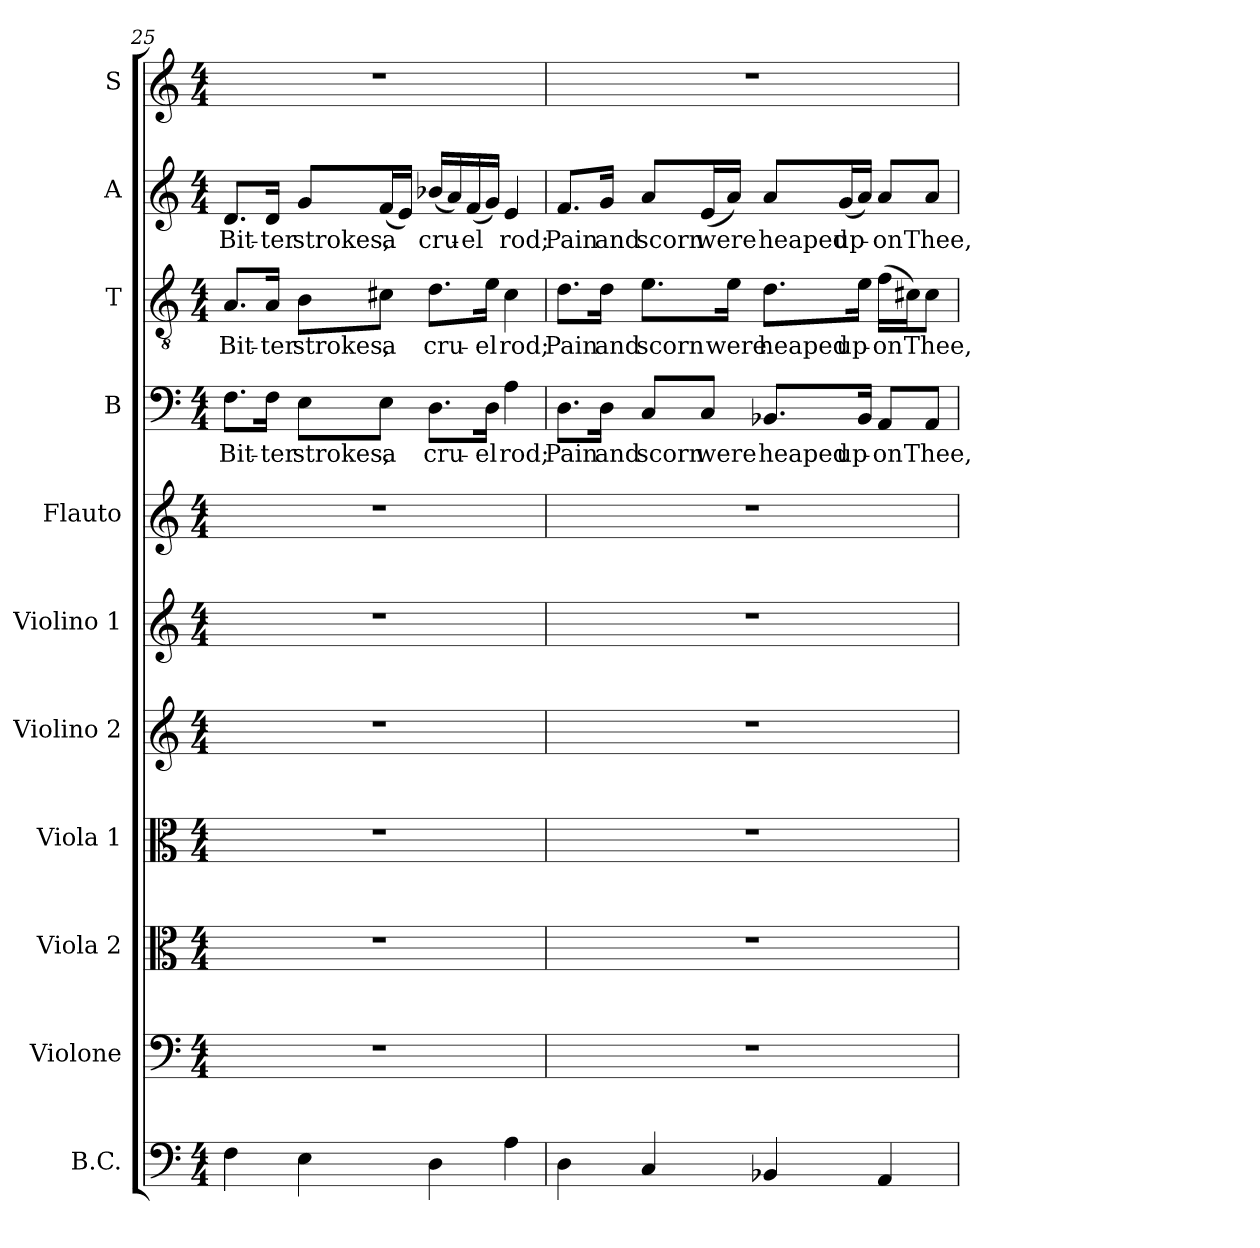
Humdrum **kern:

**kern	**kern	**kern	**kern	**kern	**kern	**kern	**kern	**text	**kern	**text	**kern	**text	**kern
*part11	*part10	*part9	*part8	*part7	*part6	*part5	*part4	*part4	*part3	*part3	*part2	*part2	*part1
*staff11	*staff10	*staff9	*staff8	*staff7	*staff6	*staff5	*staff4	*staff4	*staff3	*staff3	*staff2	*staff2	*staff1
*I"B.C.	*I"Violone	*I"Viola 2	*I"Viola 1	*I"Violino 2	*I"Violino 1	*I"Flauto	*I"B	*	*I"T	*	*I"A	*	*I"S
*I'B.C.	*I'Vne.	*I'Va2	*I'Va1	*I'Vn2	*I'Vn1	*I'Fl.	*I'B	*	*I'T	*	*I'A	*	*I'S
*clefF4	*clefF4	*clefC3	*clefC3	*clefG2	*clefG2	*clefG2	*clefF4	*	*clefGv2	*	*clefG2	*	*clefG2
*	*	*	*	*	*	*	*	*	*ITrd7c12	*	*	*	*
*k[]	*k[]	*k[]	*k[]	*k[]	*k[]	*k[]	*k[]	*	*k[]	*	*k[]	*	*k[]
*C:	*C:	*C:	*C:	*C:	*C:	*C:	*C:	*	*C:	*	*C:	*	*C:
*M4/4	*M4/4	*M4/4	*M4/4	*M4/4	*M4/4	*M4/4	*M4/4	*	*M4/4	*	*M4/4	*	*M4/4
=25	=25	=25	=25	=25	=25	=25	=25	=25	=25	=25	=25	=25	=25
!	!	!	!	!	!	!	!	!LO:LY:b:color=#000000	!	!	!	!	!
!	!	!	!	!	!	!	!	!	!	!LO:LY:b:color=#000000	!	!	!
!	!	!	!	!	!	!	!	!	!	!	!	!LO:LY:b:color=#000000	!
4Fi\	1r	1r	1r	1r	1r	1r	8.Fi\L	Bit-	8.AAi/L	Bit-	8.di/L	Bit-	1r
!	!	!	!	!	!	!	!	!LO:LY:b:color=#000000	!	!	!	!	!
!	!	!	!	!	!	!	!	!	!	!LO:LY:b:color=#000000	!	!	!
!	!	!	!	!	!	!	!	!	!	!	!	!LO:LY:b:color=#000000	!
.	.	.	.	.	.	.	16Fi\Jk	-ter	16AAi/Jk	-ter	16di/Jk	-ter	.
!	!	!	!	!	!	!	!	!LO:LY:b:color=#000000	!	!	!	!	!
!	!	!	!	!	!	!	!	!	!	!LO:LY:b:color=#000000	!	!	!
!	!	!	!	!	!	!	!	!	!	!	!	!LO:LY:b:color=#000000	!
4Ei\	.	.	.	.	.	.	8Ei\L	strokes,	8BBi\L	strokes,	8gi/L	strokes,	.
!	!	!	!	!	!	!	!	!LO:LY:b:color=#000000	!	!	!	!	!
!	!	!	!	!	!	!	!	!	!	!LO:LY:b:color=#000000	!	!	!
!	!	!	!	!	!	!	!	!	!	!	!	!LO:LY:b:color=#000000	!
.	.	.	.	.	.	.	8Ei\J	a	8C#Xi\J	a	(16fi/L	a	.
.	.	.	.	.	.	.	.	.	.	.	16ei/JJ)	.	.
!	!	!	!	!	!	!	!	!LO:LY:b:color=#000000	!	!	!	!	!
!	!	!	!	!	!	!	!	!	!	!LO:LY:b:color=#000000	!	!	!
!	!	!	!	!	!	!	!	!	!	!	!	!LO:LY:b:color=#000000	!
4Di\	.	.	.	.	.	.	8.Di\L	cru-	8.Di\L	cru-	(16b-Xi/LL	cru-	.
.	.	.	.	.	.	.	.	.	.	.	16ai/)	.	.
!	!	!	!	!	!	!	!	!	!	!	!	!LO:LY:b:color=#000000	!
.	.	.	.	.	.	.	.	.	.	.	(16fi/	-el	.
!	!	!	!	!	!	!	!	!LO:LY:b:color=#000000	!	!	!	!	!
!	!	!	!	!	!	!	!	!	!	!LO:LY:b:color=#000000	!	!	!
.	.	.	.	.	.	.	16Di\Jk	-el	16Ei\Jk	-el	16gi/JJ)	.	.
!	!	!	!	!	!	!	!	!LO:LY:b:color=#000000	!	!	!	!	!
!	!	!	!	!	!	!	!	!	!	!LO:LY:b:color=#000000	!	!	!
!	!	!	!	!	!	!	!	!	!	!	!	!LO:LY:b:color=#000000	!
4Ai\	.	.	.	.	.	.	4Ai\	rod;	4C#i\	rod;	4ei/	rod;	.
!!LO:LB:g=z
=26	=26	=26	=26	=26	=26	=26	=26	=26	=26	=26	=26	=26	=26
!	!	!	!	!	!	!	!	!LO:LY:b:color=#000000	!	!	!	!	!
!	!	!	!	!	!	!	!	!	!	!LO:LY:b:color=#000000	!	!	!
!	!	!	!	!	!	!	!	!	!	!	!	!LO:LY:b:color=#000000	!
4Di\	1r	1r	1r	1r	1r	1r	8.Di\L	Pain	8.Di\L	Pain	8.fi/L	Pain	1r
!	!	!	!	!	!	!	!	!LO:LY:b:color=#000000	!	!	!	!	!
!	!	!	!	!	!	!	!	!	!	!LO:LY:b:color=#000000	!	!	!
!	!	!	!	!	!	!	!	!	!	!	!	!LO:LY:b:color=#000000	!
.	.	.	.	.	.	.	16Di\Jk	and	16Di\Jk	and	16gi/Jk	and	.
!	!	!	!	!	!	!	!	!LO:LY:b:color=#000000	!	!	!	!	!
!	!	!	!	!	!	!	!	!	!	!LO:LY:b:color=#000000	!	!	!
!	!	!	!	!	!	!	!	!	!	!	!	!LO:LY:b:color=#000000	!
4Ci/	.	.	.	.	.	.	8Ci/L	scorn	8.Ei\L	scorn	8ai/L	scorn	.
!	!	!	!	!	!	!	!	!LO:LY:b:color=#000000	!	!	!	!	!
!	!	!	!	!	!	!	!	!	!	!	!	!LO:LY:b:color=#000000	!
.	.	.	.	.	.	.	8Ci/J	were	.	.	(16ei/L	were	.
!	!	!	!	!	!	!	!	!	!	!LO:LY:b:color=#000000	!	!	!
.	.	.	.	.	.	.	.	.	16Ei\Jk	were	16ai/JJ)	.	.
!	!	!	!	!	!	!	!	!LO:LY:b:color=#000000	!	!	!	!	!
!	!	!	!	!	!	!	!	!	!	!LO:LY:b:color=#000000	!	!	!
!	!	!	!	!	!	!	!	!	!	!	!	!LO:LY:b:color=#000000	!
4BB-Xi/	.	.	.	.	.	.	8.BB-Xi/L	heaped	8.Di\L	heaped	8ai/L	heaped	.
!	!	!	!	!	!	!	!	!	!	!	!	!LO:LY:b:color=#000000	!
.	.	.	.	.	.	.	.	.	.	.	(16gi/L	up-	.
!	!	!	!	!	!	!	!	!LO:LY:b:color=#000000	!	!	!	!	!
!	!	!	!	!	!	!	!	!	!	!LO:LY:b:color=#000000	!	!	!
.	.	.	.	.	.	.	16BB-i/Jk	up-	16Ei\Jk	up-	16ai/JJ)	.	.
!	!	!	!	!	!	!	!	!LO:LY:b:color=#000000	!	!	!	!	!
!	!	!	!	!	!	!	!	!	!	!LO:LY:b:color=#000000	!	!	!
!	!	!	!	!	!	!	!	!	!	!	!	!LO:LY:b:color=#000000	!
4AAi/	.	.	.	.	.	.	8AAi/L	-on	(16Fi\LL	-on	8ai/L	-on	.
.	.	.	.	.	.	.	.	.	16C#Xi\J)	.	.	.	.
!	!	!	!	!	!	!	!	!LO:LY:b:color=#000000	!	!	!	!	!
!	!	!	!	!	!	!	!	!	!	!LO:LY:b:color=#000000	!	!	!
!	!	!	!	!	!	!	!	!	!	!	!	!LO:LY:b:color=#000000	!
.	.	.	.	.	.	.	8AAi/J	Thee,	8C#i\J	Thee,	8ai/J	Thee,	.
=	=	=	=	=	=	=	=	=	=	=	=	=	=
*-	*-	*-	*-	*-	*-	*-	*-	*-	*-	*-	*-	*-	*-
